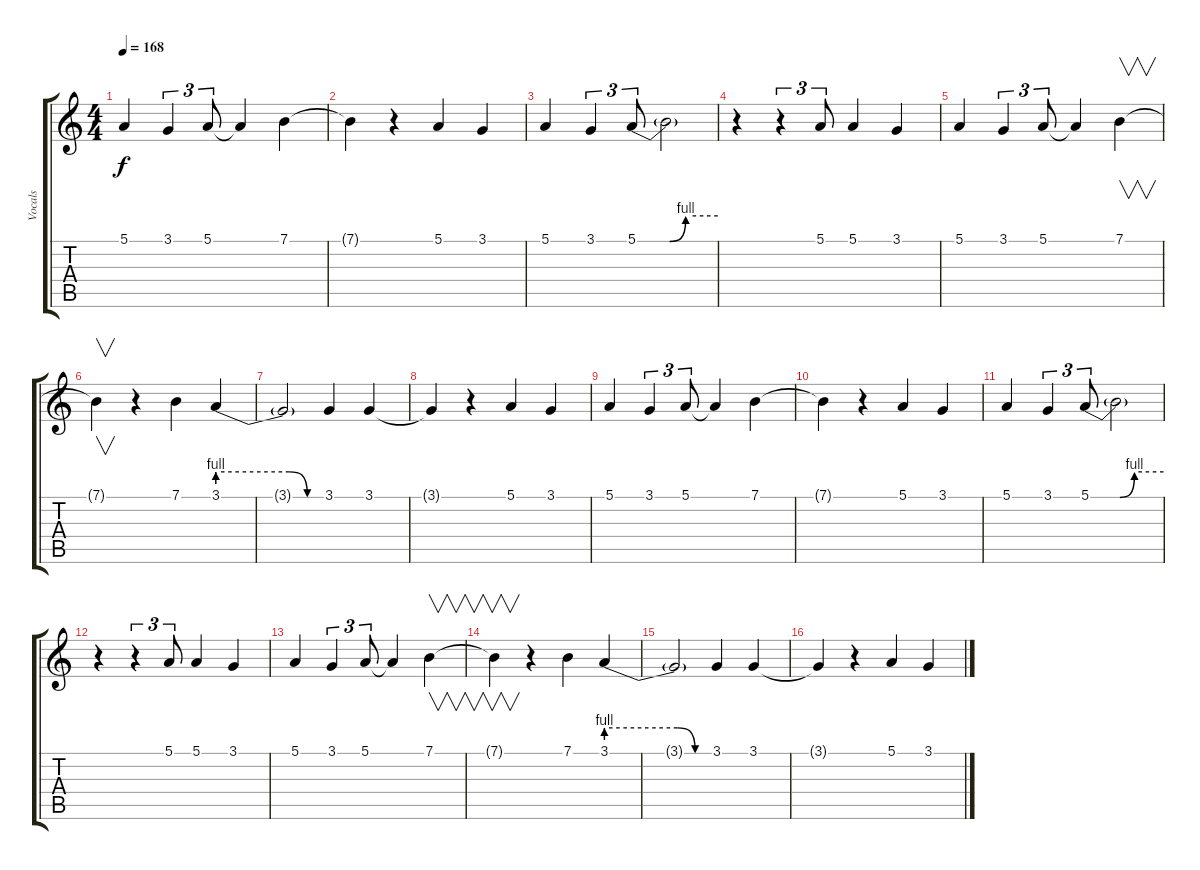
\track ("Vocals" "Vocals") {instrument violin}
\staff {score tabs}
\tuning (E4 B3 G3 D3 A2 E2) {hide}
\ts (4 4)
\tempo 168
\clef g2
\ks c
5.1.4{dy f} 3.1.4{tu (3 2)} 5.1.8{tu (3 2)} 5.1{t}.4 7.1.4 |
7.1{t}.4 r.4 5.1.4 3.1.4 |
5.1.4 3.1.4{tu (3 2)} 5.1{be (custom 0 0 24 0 36 4 60 4)}.8{tu (3 2)} 5.1{t}.2 |
r.4 r.4{tu (3 2)} 5.1.8{tu (3 2)} 5.1.4 3.1.4 |
5.1.4 3.1.4{tu (3 2)} 5.1.8{tu (3 2)} 5.1{t}.4 7.1.4{v} |
7.1{t}.4{v} r.4 7.1.4 3.1{be (custom 0 4 40 4 50 0 60 0)}.4 |
3.1{t}.2 3.1.4 3.1.4 |
3.1{t}.4 r.4 5.1.4 3.1.4 |
5.1.4 3.1.4{tu (3 2)} 5.1.8{tu (3 2)} 5.1{t}.4 7.1.4 |
7.1{t}.4 r.4 5.1.4 3.1.4 |
5.1.4 3.1.4{tu (3 2)} 5.1{be (custom 0 0 24 0 36 4 60 4)}.8{tu (3 2)} 5.1{t}.2 |
r.4 r.4{tu (3 2)} 5.1.8{tu (3 2)} 5.1.4 3.1.4 |
5.1.4 3.1.4{tu (3 2)} 5.1.8{tu (3 2)} 5.1{t}.4 7.1.4{v} |
7.1{t}.4{v} r.4 7.1.4 3.1{be (custom 0 4 40 4 50 0 60 0)}.4 |
3.1{t}.2 3.1.4 3.1.4 |
3.1{t}.4 r.4 5.1.4 3.1.4
